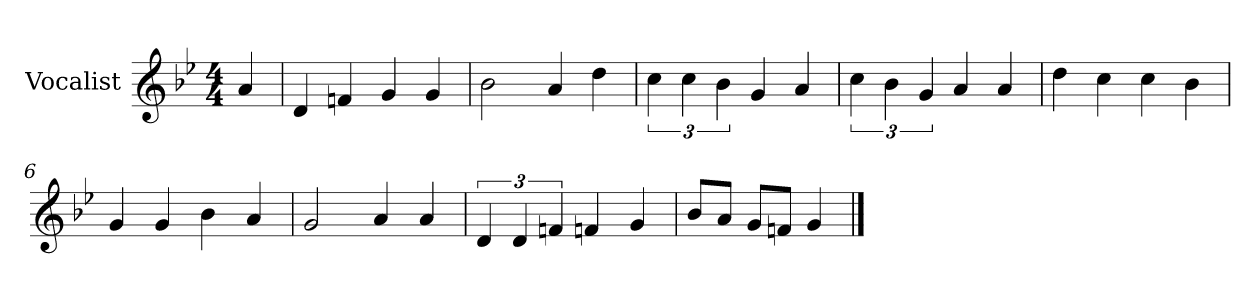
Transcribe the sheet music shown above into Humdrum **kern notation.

**kern
*part1
*staff1
*I"Vocalist
*k[b-e-]
*g:
*M4/4
=
4a
=1
4d
4fn
4g
4g
=2
2b-
4a
4dd
=3
6cc
6cc
6b-
4g
4a
=4
6cc
6b-
6g
4a
4a
=5
4dd
4cc
4cc
4b-
=6
4g
4g
4b-
4a
=7
2g
4a
4a
=8
6d
6d
6fn
4fn
4g
=9
8b-L
8aJ
8gL
8fnJ
4g
==
*-
